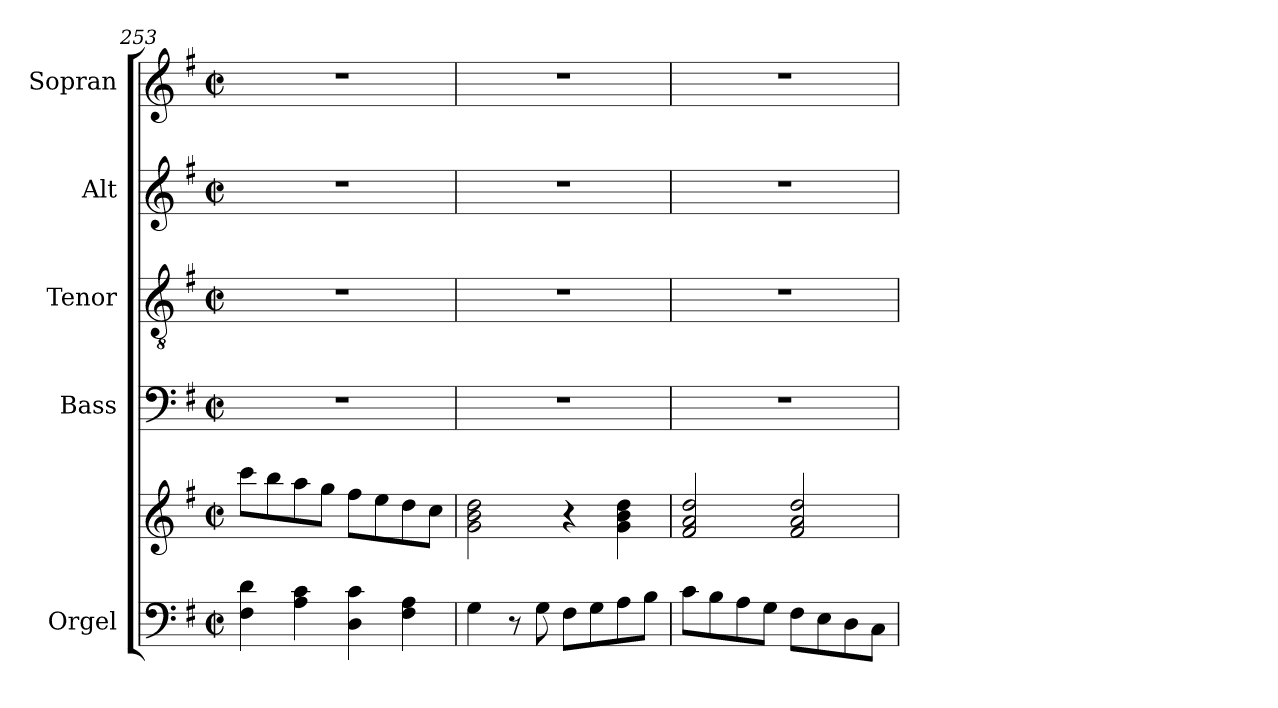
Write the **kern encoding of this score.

**kern	**kern	**kern	**kern	**kern	**kern
*part5	*part5	*part4	*part3	*part2	*part1
*staff6	*staff5	*staff4	*staff3	*staff2	*staff1
*I"Orgel	*	*I"Bass	*I"Tenor	*I"Alt	*I"Sopran
*I'Org.	*	*I'B.	*I'T.	*I'A.	*I'S.
*clefF4	*clefG2	*clefF4	*clefGv2	*clefG2	*clefG2
*k[f#]	*k[f#]	*k[f#]	*k[f#]	*k[f#]	*k[f#]
*G:	*G:	*G:	*G:	*G:	*G:
*M2/2	*M2/2	*M2/2	*M2/2	*M2/2	*M2/2
*met(c|)	*met(c|)	*met(c|)	*met(c|)	*met(c|)	*met(c|)
=253	=253	=253	=253	=253	=253
4F#\ 4d\	8ccc\L	1r	1r	1r	1r
.	8bb\	.	.	.	.
4A\ 4c\	8aa\	.	.	.	.
.	8gg\J	.	.	.	.
4D\ 4c\	8ff#\L	.	.	.	.
.	8ee\	.	.	.	.
4F#\ 4A\	8dd\	.	.	.	.
.	8cc\J	.	.	.	.
=254	=254	=254	=254	=254	=254
4G\	2g\ 2b\ 2dd\	1r	1r	1r	1r
8r	.	.	.	.	.
8G\	.	.	.	.	.
8F#\L	4r	.	.	.	.
8G\	.	.	.	.	.
8A\	4g\ 4b\ 4dd\	.	.	.	.
8B\J	.	.	.	.	.
=255	=255	=255	=255	=255	=255
8c\L	2f#/ 2a/ 2dd/	1r	1r	1r	1r
8B\	.	.	.	.	.
8A\	.	.	.	.	.
8G\J	.	.	.	.	.
8F#\L	2f#/ 2a/ 2dd/	.	.	.	.
8E\	.	.	.	.	.
8D\	.	.	.	.	.
8C\J	.	.	.	.	.
=	=	=	=	=	=
*-	*-	*-	*-	*-	*-
